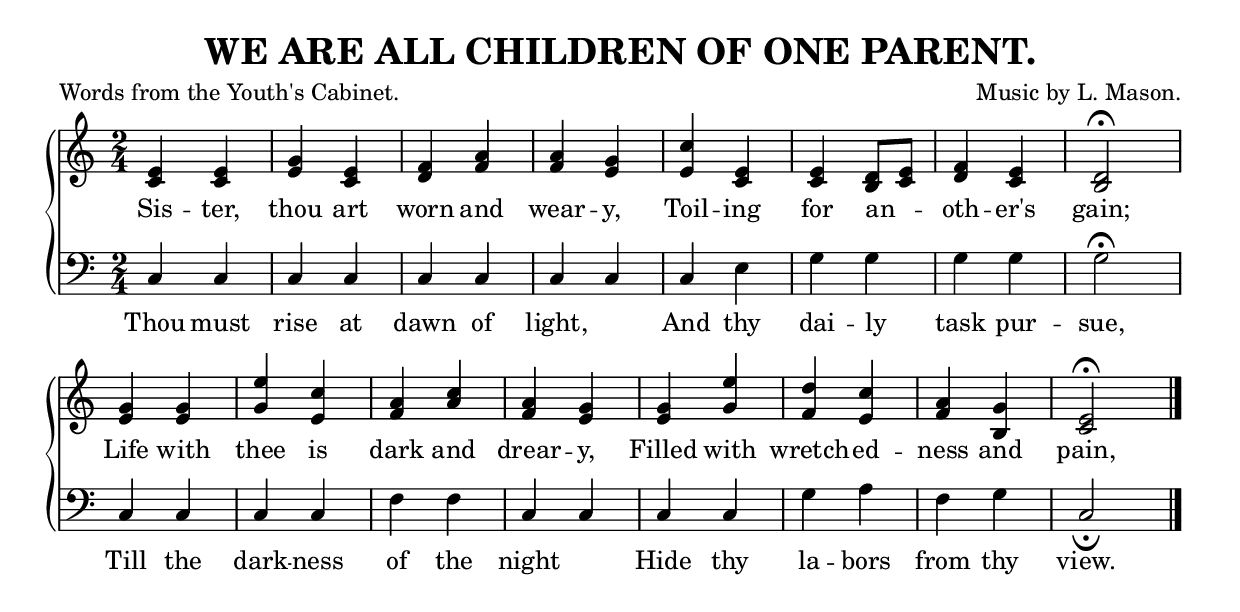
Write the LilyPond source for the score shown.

\version "2.10"
\include "english.ly"

\header {
  title =    "WE ARE ALL CHILDREN OF ONE PARENT."
  poet =     "Words from the Youth's Cabinet."
  composer = "Music by L. Mason."
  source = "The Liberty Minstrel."
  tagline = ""
}

verseone = \lyricmode {
  Sis -- ter, thou art worn and wear -- y, Toil -- ing for an -- oth -- er's gain;
  Life with thee is dark and drear -- y, Filled with wretch -- ed -- ness and pain,
}

versetwo = \lyricmode {
  Thou must rise at dawn of light, \skip 4 And thy dai -- ly task pur -- sue,
  Till the dark -- ness of the night \skip 4 Hide thy la -- bors from thy view.
}

treble = \relative c' {
  \clef treble
  \time 2/4
  \key c \major
  \autoBeamOff
  \stemUp

  <c e>4 <c e> |
  <e g> <c e> |
  <d f> <f a> |
  <f a> <e g> |
  <e c'> <c e> |
  <c e> <b d>8[ <c e>] |
  <d f>4 <c e> |
  <b d>2^\fermata

  \break
  <e g>4 <e g> |
  <g e'> <e c'> |
  <f a> <a c> |
  <f a> <e g> |
  <e g> <g e'> |
  <f d'> <e c'> |
  <f a> <b, g'> |
  <c e>2^\fermata \bar "|."
}

bass =  \relative c {
  \clef bass
  \time 2/4
  \key c \major
  \autoBeamOff

  c4 c |
  c c |
  c c |
  c c |
  c e |
  g g |
  g g |
  g2^\fermata |

  \break
  c,4 c |
  c c |
  f f |
  c c |
  c c |
  g' a |
  f g |
  c,2_\fermata
}

\score { 
  \new ChoirStaff \with{systemStartDelimiter = #'SystemStartBrace }	
   <<
     \new Staff = "upper"  \new Voice = "treble" { \treble }
     \new Lyrics \lyricsto "treble" { \verseone }
     \new Staff = "lower"  \new Voice = "bass" { \bass }
     \new Lyrics \lyricsto "treble" { \versetwo }
   >>
   

\layout {
	indent=0
	\context { \Staff \override Rest #'style = #'classical }
	\context { \Score \remove "Bar_number_engraver" }
	  }

\midi { \context { \Score tempoWholesPerMinute = #(ly:make-moment 100 4 ) }}    	   
}
